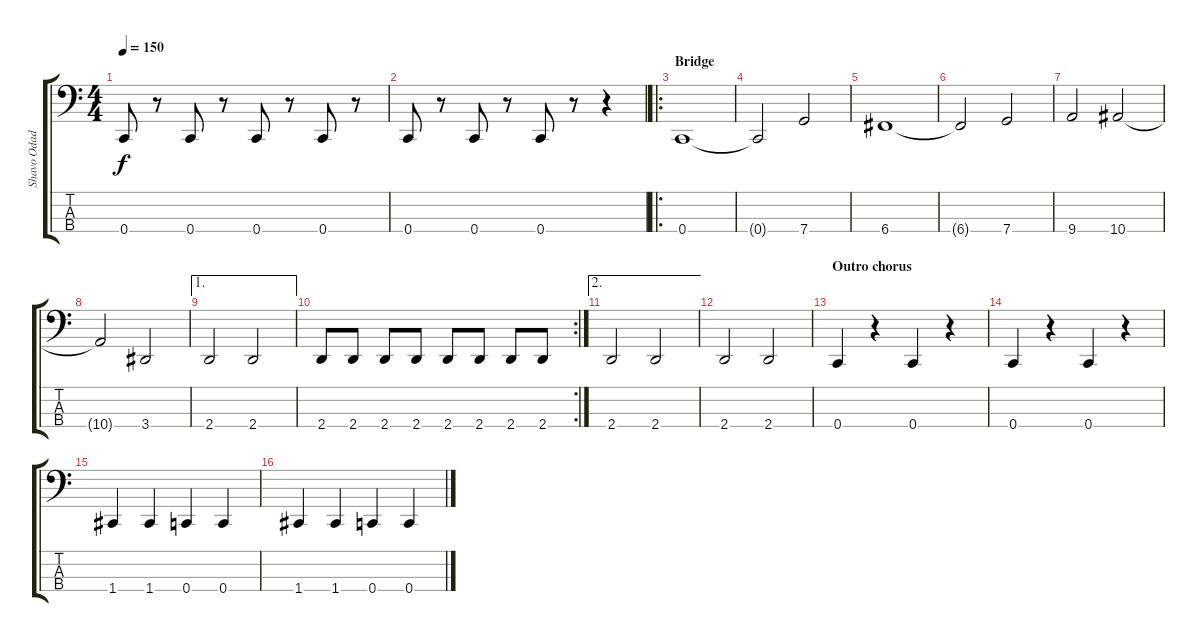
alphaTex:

\track ("Shavo Odadjian" "Shavo Odad") {instrument electricbassfinger}
\staff {score tabs}
\tuning (F2 C2 G1 C1) {hide}
\ts (4 4)
\tempo 150
\clef f4
\ks c
0.4.8{dy f} r.8 0.4.8 r.8 0.4.8 r.8 0.4.8 r.8 |
0.4.8 r.8 0.4.8 r.8 0.4.8 r.8 r.4 |
\ro
\section ("" "Bridge")
0.4.1 |
0.4{t}.2 7.4.2 |
6.4.1 |
6.4{t}.2 7.4.2 |
9.4.2 10.4.2 |
10.4{t}.2 3.4.2 |
\ae 1
2.4.2 2.4.2 |
\rc 2
2.4.8 2.4.8 2.4.8 2.4.8 2.4.8 2.4.8 2.4.8 2.4.8 |
\ae 2
2.4.2 2.4.2 |
2.4.2 2.4.2 |
\section ("" "Outro chorus")
0.4.4 r.4 0.4.4 r.4 |
0.4.4 r.4 0.4.4 r.4 |
1.4.4 1.4.4 0.4.4 0.4.4 |
1.4.4 1.4.4 0.4.4 0.4.4
